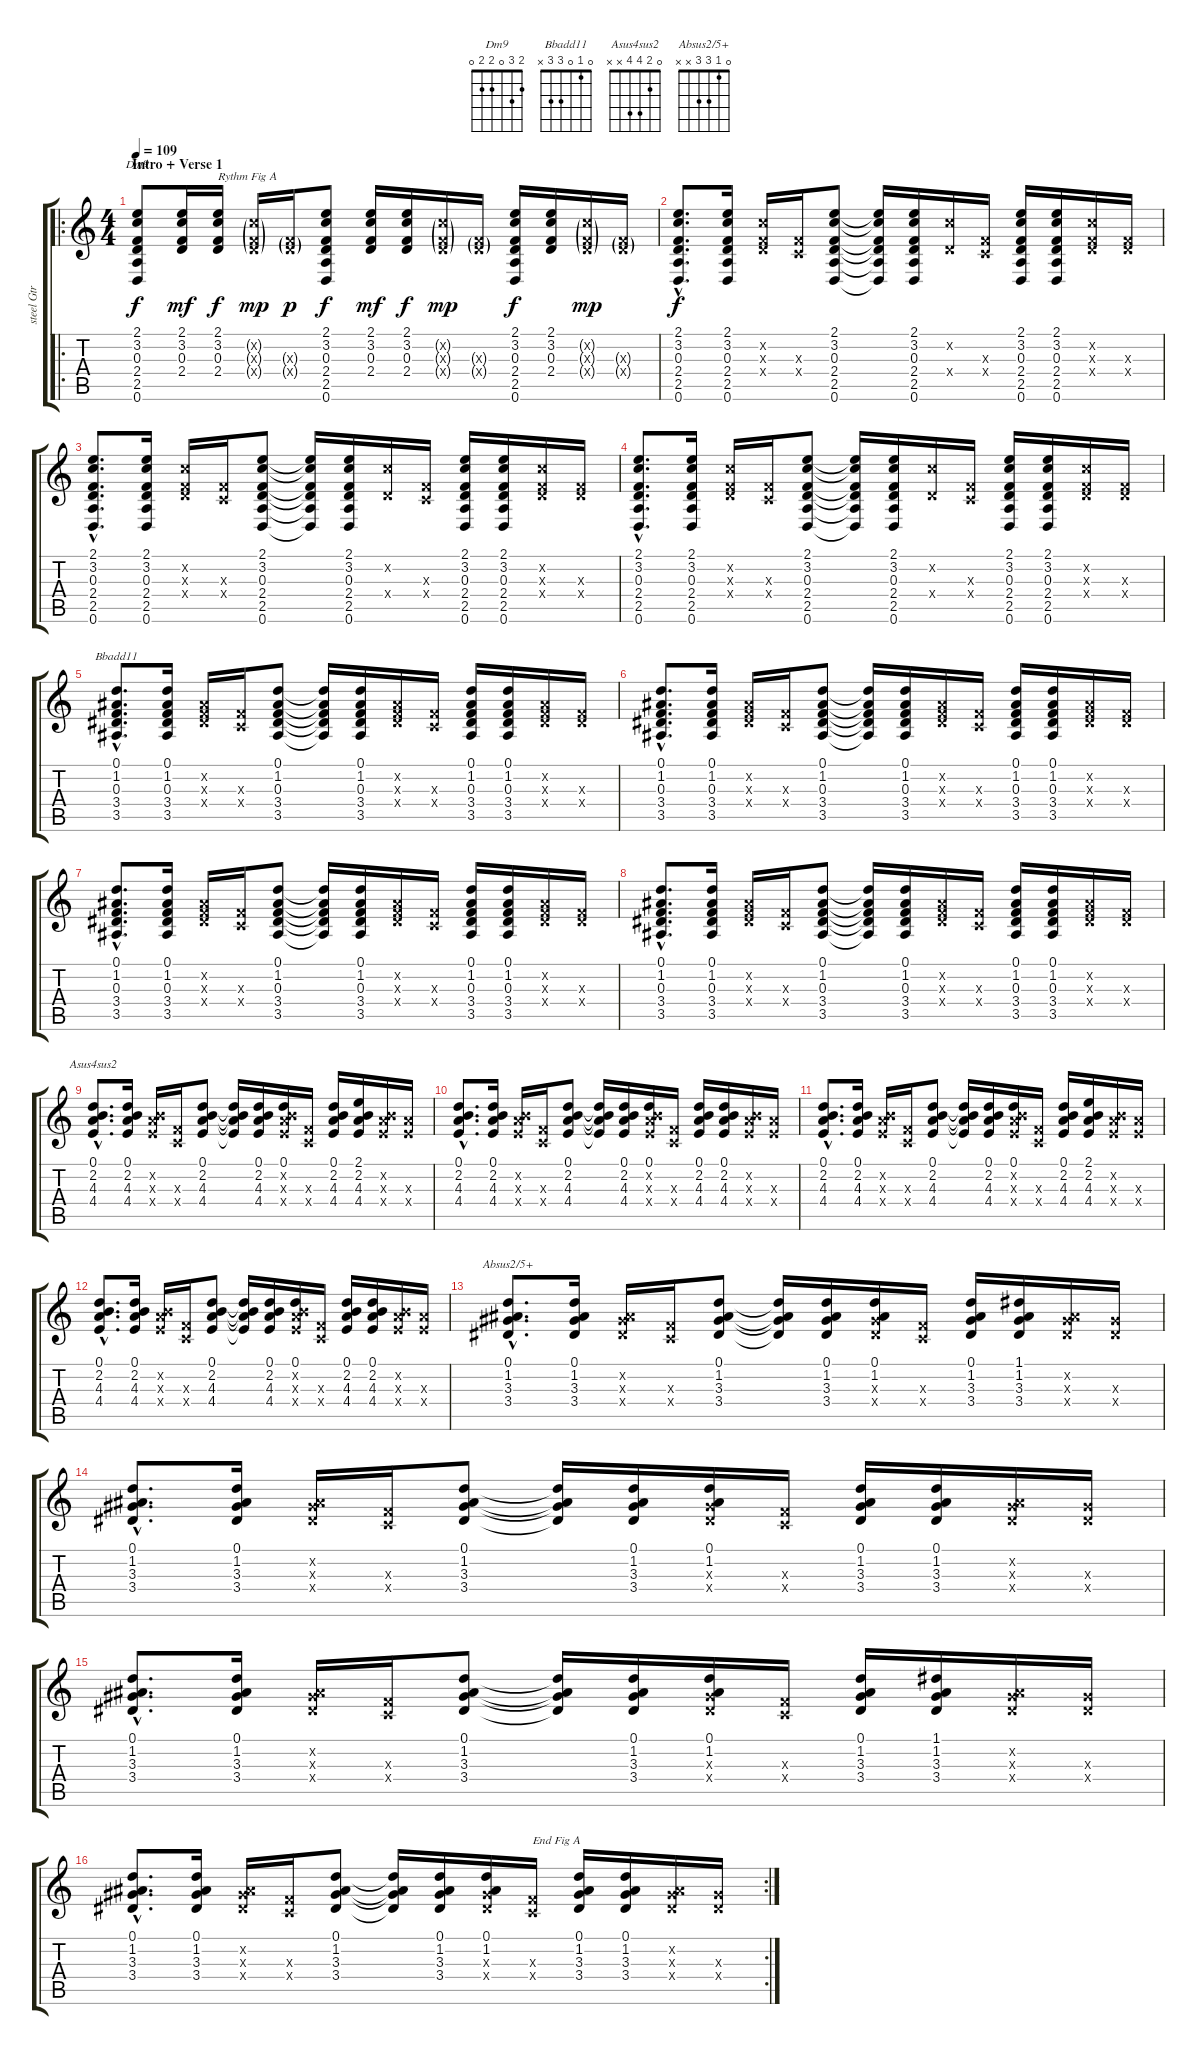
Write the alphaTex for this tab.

\track ("steel Gtr" "steel Gtr") {instrument acousticguitarsteel}
\staff {score tabs}
\tuning (D4 A3 F3 C3 G2 D2) {hide}
\chord ("Dm9" 2 3 0 2 2 0)
\chord ("Bbadd11" 0 1 0 3 3 x)
\chord ("Asus4sus2" 0 2 4 4 x x)
\chord ("Absus2/5+" 0 1 3 3 x x)
\ro
\ts (4 4)
\section ("" "Intro + Verse 1")
\tempo 109
\tempo 105
\tempo 109
\clef g2
\ks c
(2.1 3.2 0.3 2.4 2.5 0.6).8{ch "Dm9" dy f instrument acousticguitarsteel} (2.1 3.2 0.3 2.4).16{dy mf} (2.1 3.2 0.3 2.4).16{txt "Rythm Fig A" dy f} (3.2{g x} 0.3{g x} 2.4{g x}).16{dy mp} (0.3{g x} 2.4{g x}).16{dy p} (2.1 3.2 0.3 2.4 2.5 0.6).8{dy f} (2.1 3.2 0.3 2.4).16{dy mf} (2.1 3.2 0.3 2.4).16{dy f} (3.2{g x} 0.3{g x} 2.4{g x}).16{dy mp} (0.3{g x} 2.4{g x}).16 (2.1 3.2 0.3 2.4 2.5 0.6).16{dy f} (2.1 3.2 0.3 2.4).16 (3.2{g x} 0.3{g x} 2.4{g x}).16{dy mp} (0.3{g x} 2.4{g x}).16 |
(2.1{hac} 3.2{hac} 0.3{hac} 2.4{hac} 2.5{hac} 0.6{hac}).8{d dy f} (2.1 3.2 0.3 2.4 2.5 0.6).16 (3.2{x} 0.3{x} 2.4{x}).16 (0.3{x} 0.4{x}).16 (2.1 3.2 0.3 2.4 2.5 0.6).8 (2.1{t} 3.2{t} 0.3{t} 2.4{t} 2.5{t} 0.6{t}).16 (2.1 3.2 0.3 2.4 2.5 0.6).16 (3.2{x} 2.4{x}).16 (0.3{x} 0.4{x}).16 (2.1 3.2 0.3 2.4 2.5 0.6).16 (2.1 3.2 0.3 2.4 2.5 0.6).16 (3.2{x} 0.3{x} 2.4{x}).16 (0.3{x} 2.4{x}).16 |
(2.1{hac} 3.2{hac} 0.3{hac} 2.4{hac} 2.5{hac} 0.6{hac}).8{d} (2.1 3.2 0.3 2.4 2.5 0.6).16 (3.2{x} 0.3{x} 2.4{x}).16 (0.3{x} 0.4{x}).16 (2.1 3.2 0.3 2.4 2.5 0.6).8 (2.1{t} 3.2{t} 0.3{t} 2.4{t} 2.5{t} 0.6{t}).16 (2.1 3.2 0.3 2.4 2.5 0.6).16 (3.2{x} 2.4{x}).16 (0.3{x} 0.4{x}).16 (2.1 3.2 0.3 2.4 2.5 0.6).16 (2.1 3.2 0.3 2.4 2.5 0.6).16 (3.2{x} 0.3{x} 2.4{x}).16 (0.3{x} 2.4{x}).16 |
(2.1{hac} 3.2{hac} 0.3{hac} 2.4{hac} 2.5{hac} 0.6{hac}).8{d} (2.1 3.2 0.3 2.4 2.5 0.6).16 (3.2{x} 0.3{x} 2.4{x}).16 (0.3{x} 0.4{x}).16 (2.1 3.2 0.3 2.4 2.5 0.6).8 (2.1{t} 3.2{t} 0.3{t} 2.4{t} 2.5{t} 0.6{t}).16 (2.1 3.2 0.3 2.4 2.5 0.6).16 (3.2{x} 2.4{x}).16 (0.3{x} 0.4{x}).16 (2.1 3.2 0.3 2.4 2.5 0.6).16 (2.1 3.2 0.3 2.4 2.5 0.6).16 (3.2{x} 0.3{x} 2.4{x}).16 (0.3{x} 2.4{x}).16 |
(0.1{hac} 1.2{hac} 0.3{hac} 3.4{hac} 3.5{hac}).8{d ch "Bbadd11"} (0.1 1.2 0.3 3.4 3.5).16 (1.2{x} 0.3{x} 3.4{x}).16 (0.3{x} 0.4{x}).16 (0.1 1.2 0.3 3.4 3.5).8 (0.1{t} 1.2{t} 0.3{t} 3.4{t} 3.5{t}).16 (0.1 1.2 0.3 3.4 3.5).16 (1.2{x} 0.3{x} 3.4{x}).16 (0.3{x} 0.4{x}).16 (0.1 1.2 0.3 3.4 3.5).16 (0.1 1.2 0.3 3.4 3.5).16 (1.2{x} 0.3{x} 3.4{x}).16 (0.3{x} 3.4{x}).16 |
(0.1{hac} 1.2{hac} 0.3{hac} 3.4{hac} 3.5{hac}).8{d} (0.1 1.2 0.3 3.4 3.5).16 (1.2{x} 0.3{x} 3.4{x}).16 (0.3{x} 0.4{x}).16 (0.1 1.2 0.3 3.4 3.5).8 (0.1{t} 1.2{t} 0.3{t} 3.4{t} 3.5{t}).16 (0.1 1.2 0.3 3.4 3.5).16 (1.2{x} 0.3{x} 3.4{x}).16 (0.3{x} 0.4{x}).16 (0.1 1.2 0.3 3.4 3.5).16 (0.1 1.2 0.3 3.4 3.5).16 (1.2{x} 0.3{x} 3.4{x}).16 (0.3{x} 3.4{x}).16 |
(0.1{hac} 1.2{hac} 0.3{hac} 3.4{hac} 3.5{hac}).8{d} (0.1 1.2 0.3 3.4 3.5).16 (1.2{x} 0.3{x} 3.4{x}).16 (0.3{x} 0.4{x}).16 (0.1 1.2 0.3 3.4 3.5).8 (0.1{t} 1.2{t} 0.3{t} 3.4{t} 3.5{t}).16 (0.1 1.2 0.3 3.4 3.5).16 (1.2{x} 0.3{x} 3.4{x}).16 (0.3{x} 0.4{x}).16 (0.1 1.2 0.3 3.4 3.5).16 (0.1 1.2 0.3 3.4 3.5).16 (1.2{x} 0.3{x} 3.4{x}).16 (0.3{x} 3.4{x}).16 |
(0.1{hac} 1.2{hac} 0.3{hac} 3.4{hac} 3.5{hac}).8{d} (0.1 1.2 0.3 3.4 3.5).16 (1.2{x} 0.3{x} 3.4{x}).16 (0.3{x} 0.4{x}).16 (0.1 1.2 0.3 3.4 3.5).8 (0.1{t} 1.2{t} 0.3{t} 3.4{t} 3.5{t}).16 (0.1 1.2 0.3 3.4 3.5).16 (1.2{x} 0.3{x} 3.4{x}).16 (0.3{x} 0.4{x}).16 (0.1 1.2 0.3 3.4 3.5).16 (0.1 1.2 0.3 3.4 3.5).16 (1.2{x} 0.3{x} 3.4{x}).16 (0.3{x} 3.4{x}).16 |
(0.1{hac} 2.2{hac} 4.3{hac} 4.4{hac}).8{d ch "Asus4sus2"} (0.1 2.2 4.3 4.4).16 (2.2{x} 4.3{x} 4.4{x}).16 (0.3{x} 0.4{x}).16 (0.1 2.2 4.3 4.4).8 (0.1{t} 2.2{t} 4.3{t} 4.4{t}).16 (0.1 2.2 4.3 4.4).16 (0.1 2.2{x} 4.3{x} 4.4{x}).16 (0.3{x} 0.4{x}).16 (0.1 2.2 4.3 4.4).16 (2.1 2.2 4.3 4.4).16 (2.2{x} 4.3{x} 4.4{x}).16 (4.3{x} 4.4{x}).16 |
(0.1{hac} 2.2{hac} 4.3{hac} 4.4{hac}).8{d} (0.1 2.2 4.3 4.4).16 (2.2{x} 4.3{x} 4.4{x}).16 (0.3{x} 0.4{x}).16 (0.1 2.2 4.3 4.4).8 (0.1{t} 2.2{t} 4.3{t} 4.4{t}).16 (0.1 2.2 4.3 4.4).16 (0.1 2.2{x} 4.3{x} 4.4{x}).16 (0.3{x} 0.4{x}).16 (0.1 2.2 4.3 4.4).16 (0.1 2.2 4.3 4.4).16 (2.2{x} 4.3{x} 4.4{x}).16 (4.3{x} 4.4{x}).16 |
(0.1{hac} 2.2{hac} 4.3{hac} 4.4{hac}).8{d} (0.1 2.2 4.3 4.4).16 (2.2{x} 4.3{x} 4.4{x}).16 (0.3{x} 0.4{x}).16 (0.1 2.2 4.3 4.4).8 (0.1{t} 2.2{t} 4.3{t} 4.4{t}).16 (0.1 2.2 4.3 4.4).16 (0.1 2.2{x} 4.3{x} 4.4{x}).16 (0.3{x} 0.4{x}).16 (0.1 2.2 4.3 4.4).16 (2.1 2.2 4.3 4.4).16 (2.2{x} 4.3{x} 4.4{x}).16 (4.3{x} 4.4{x}).16 |
(0.1{hac} 2.2{hac} 4.3{hac} 4.4{hac}).8{d} (0.1 2.2 4.3 4.4).16 (2.2{x} 4.3{x} 4.4{x}).16 (0.3{x} 0.4{x}).16 (0.1 2.2 4.3 4.4).8 (0.1{t} 2.2{t} 4.3{t} 4.4{t}).16 (0.1 2.2 4.3 4.4).16 (0.1 2.2{x} 4.3{x} 4.4{x}).16 (0.3{x} 0.4{x}).16 (0.1 2.2 4.3 4.4).16 (0.1 2.2 4.3 4.4).16 (2.2{x} 4.3{x} 4.4{x}).16 (4.3{x} 4.4{x}).16 |
(0.1{hac} 1.2{hac} 3.3{hac} 3.4{hac}).8{d ch "Absus2/5+"} (0.1 1.2 3.3 3.4).16 (1.2{x} 3.3{x} 3.4{x}).16 (0.3{x} 0.4{x}).16 (0.1 1.2 3.3 3.4).8 (0.1{t} 1.2{t} 3.3{t} 3.4{t}).16 (0.1 1.2 3.3 3.4).16 (0.1 1.2 3.3{x} 3.4{x}).16 (0.3{x} 0.4{x}).16 (0.1 1.2 3.3 3.4).16 (1.1 1.2 3.3 3.4).16 (1.2{x} 3.3{x} 3.4{x}).16 (3.3{x} 3.4{x}).16 |
(0.1{hac} 1.2{hac} 3.3{hac} 3.4{hac}).8{d} (0.1 1.2 3.3 3.4).16 (1.2{x} 3.3{x} 3.4{x}).16 (0.3{x} 0.4{x}).16 (0.1 1.2 3.3 3.4).8 (0.1{t} 1.2{t} 3.3{t} 3.4{t}).16 (0.1 1.2 3.3 3.4).16 (0.1 1.2 3.3{x} 3.4{x}).16 (0.3{x} 0.4{x}).16 (0.1 1.2 3.3 3.4).16 (0.1 1.2 3.3 3.4).16 (1.2{x} 3.3{x} 3.4{x}).16 (3.3{x} 3.4{x}).16 |
(0.1{hac} 1.2{hac} 3.3{hac} 3.4{hac}).8{d} (0.1 1.2 3.3 3.4).16 (1.2{x} 3.3{x} 3.4{x}).16 (0.3{x} 0.4{x}).16 (0.1 1.2 3.3 3.4).8 (0.1{t} 1.2{t} 3.3{t} 3.4{t}).16 (0.1 1.2 3.3 3.4).16 (0.1 1.2 3.3{x} 3.4{x}).16 (0.3{x} 0.4{x}).16 (0.1 1.2 3.3 3.4).16 (1.1 1.2 3.3 3.4).16 (1.2{x} 3.3{x} 3.4{x}).16 (3.3{x} 3.4{x}).16 |
\rc 2
(0.1{hac} 1.2{hac} 3.3{hac} 3.4{hac}).8{d} (0.1 1.2 3.3 3.4).16 (1.2{x} 3.3{x} 3.4{x}).16 (0.3{x} 0.4{x}).16 (0.1 1.2 3.3 3.4).8 (0.1{t} 1.2{t} 3.3{t} 3.4{t}).16 (0.1 1.2 3.3 3.4).16 (0.1 1.2 3.3{x} 3.4{x}).16 (0.3{x} 0.4{x}).16{txt "End Fig A"} (0.1 1.2 3.3 3.4).16 (0.1 1.2 3.3 3.4).16 (1.2{x} 3.3{x} 3.4{x}).16 (3.3{x} 3.4{x}).16
